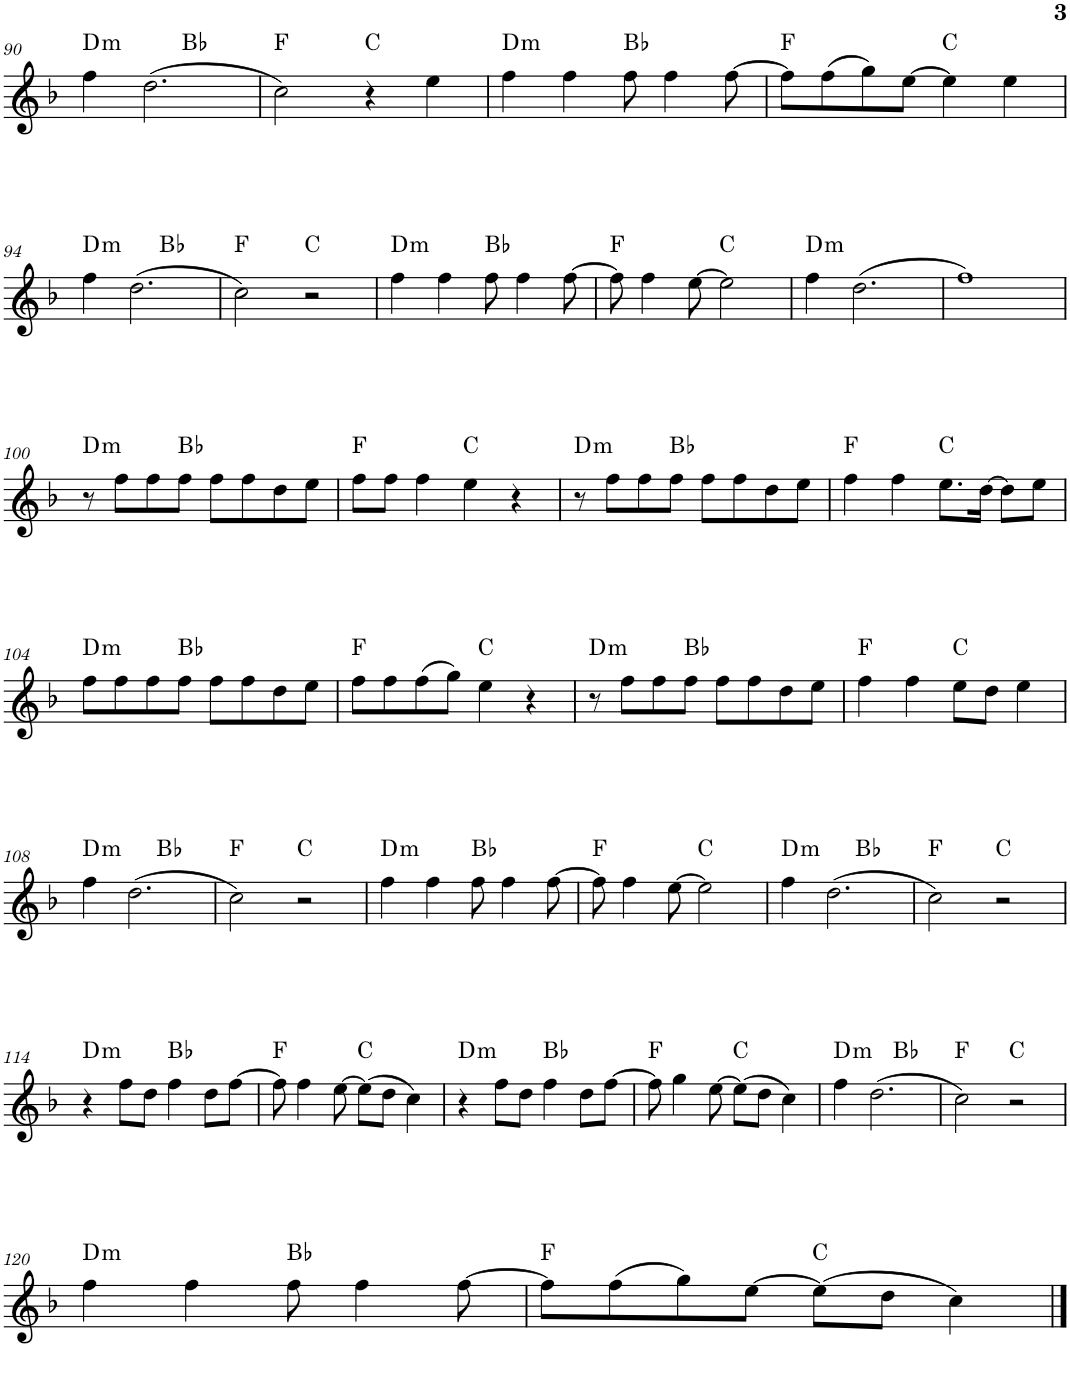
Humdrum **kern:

**kern	**harte
*part1	*part1
*staff1	*
*I"Piano	*
*I'Pno.	*
!!LO:PB:g=z
*clefG2	*
*k[b-]	*
*M4/4	*
=90	=90
!	!LO:H:kt=m
*^	*
4ff\	2ryy	D:min
(2.dd\	.	.
.	2ryy	Bb:maj
*v	*v	*
=91	=91
2cc\)	F:maj
4r	C:maj
4ee\	.
=92	=92
!	!LO:H:kt=m
4ff\	D:min
4ff\	.
8ff\	Bb:maj
4ff\	.
[8ff\	.
=93	=93
8ff\L]	F:maj
(8ff\	.
8gg\)	.
[8ee\J	.
4ee\]	C:maj
4ee\	.
!!LO:LB:g=z
=94	=94
!	!LO:H:kt=m
*^	*
4ff\	2ryy	D:min
(2.dd\	.	.
.	2ryy	Bb:maj
*v	*v	*
=95	=95
2cc\)	F:maj
2r	C:maj
=96	=96
!	!LO:H:kt=m
4ff\	D:min
4ff\	.
8ff\	Bb:maj
4ff\	.
[8ff\	.
=97	=97
8ff\]	F:maj
4ff\	.
[8ee\	.
2ee\]	C:maj
=98	=98
!	!LO:H:kt=m
4ff\	D:min
(2.dd\	.
=99	=99
1ff)	.
!!LO:LB:g=z
=100	=100
!	!LO:H:kt=m
8r	D:min
8ff\L	.
8ff\	.
8ff\J	Bb:maj
8ff\L	.
8ff\	.
8dd\	.
8ee\J	.
=101	=101
8ff\L	F:maj
8ff\J	.
4ff\	.
4ee\	C:maj
4r	.
=102	=102
!	!LO:H:kt=m
8r	D:min
8ff\L	.
8ff\	.
8ff\J	Bb:maj
8ff\L	.
8ff\	.
8dd\	.
8ee\J	.
=103	=103
4ff\	F:maj
4ff\	.
8.ee\L	C:maj
[16dd\Jk	.
8dd\L]	.
8ee\J	.
!!LO:LB:g=z
=104	=104
!	!LO:H:kt=m
8ff\L	D:min
8ff\	.
8ff\	.
8ff\J	Bb:maj
8ff\L	.
8ff\	.
8dd\	.
8ee\J	.
=105	=105
8ff\L	F:maj
8ff\	.
(8ff\	.
8gg\J)	.
4ee\	C:maj
4r	.
=106	=106
!	!LO:H:kt=m
8r	D:min
8ff\L	.
8ff\	.
8ff\J	Bb:maj
8ff\L	.
8ff\	.
8dd\	.
8ee\J	.
=107	=107
4ff\	F:maj
4ff\	.
8ee\L	C:maj
8dd\J	.
4ee\	.
!!LO:LB:g=z
=108	=108
!	!LO:H:kt=m
*^	*
4ff\	2ryy	D:min
(2.dd\	.	.
.	2ryy	Bb:maj
*v	*v	*
=109	=109
2cc\)	F:maj
2r	C:maj
=110	=110
!	!LO:H:kt=m
4ff\	D:min
4ff\	.
8ff\	Bb:maj
4ff\	.
[8ff\	.
=111	=111
8ff\]	F:maj
4ff\	.
[8ee\	.
2ee\]	C:maj
=112	=112
!	!LO:H:kt=m
*^	*
4ff\	2ryy	D:min
(2.dd\	.	.
.	2ryy	Bb:maj
*v	*v	*
=113	=113
2cc\)	F:maj
2r	C:maj
!!LO:LB:g=z
=114	=114
!	!LO:H:kt=m
4r	D:min
8ff\L	.
8dd\J	.
4ff\	Bb:maj
8dd\L	.
[8ff\J	.
=115	=115
8ff\]	F:maj
4ff\	.
[8ee\	.
(8ee\L]	C:maj
8dd\J	.
4cc\)	.
=116	=116
!	!LO:H:kt=m
4r	D:min
8ff\L	.
8dd\J	.
4ff\	Bb:maj
8dd\L	.
[8ff\J	.
=117	=117
8ff\]	F:maj
4gg\	.
[8ee\	.
(8ee\L]	C:maj
8dd\J	.
4cc\)	.
=118	=118
!	!LO:H:kt=m
*^	*
4ff\	2ryy	D:min
(2.dd\	.	.
.	2ryy	Bb:maj
*v	*v	*
=119	=119
2cc\)	F:maj
2r	C:maj
!!LO:LB:g=z
=120	=120
!	!LO:H:kt=m
4ff\	D:min
4ff\	.
8ff\	Bb:maj
4ff\	.
[8ff\	.
=121	=121
8ff\L]	F:maj
(8ff\	.
8gg\)	.
[8ee\J	.
(8ee\L]	C:maj
8dd\J	.
4cc\)	.
==	==
*-	*-
